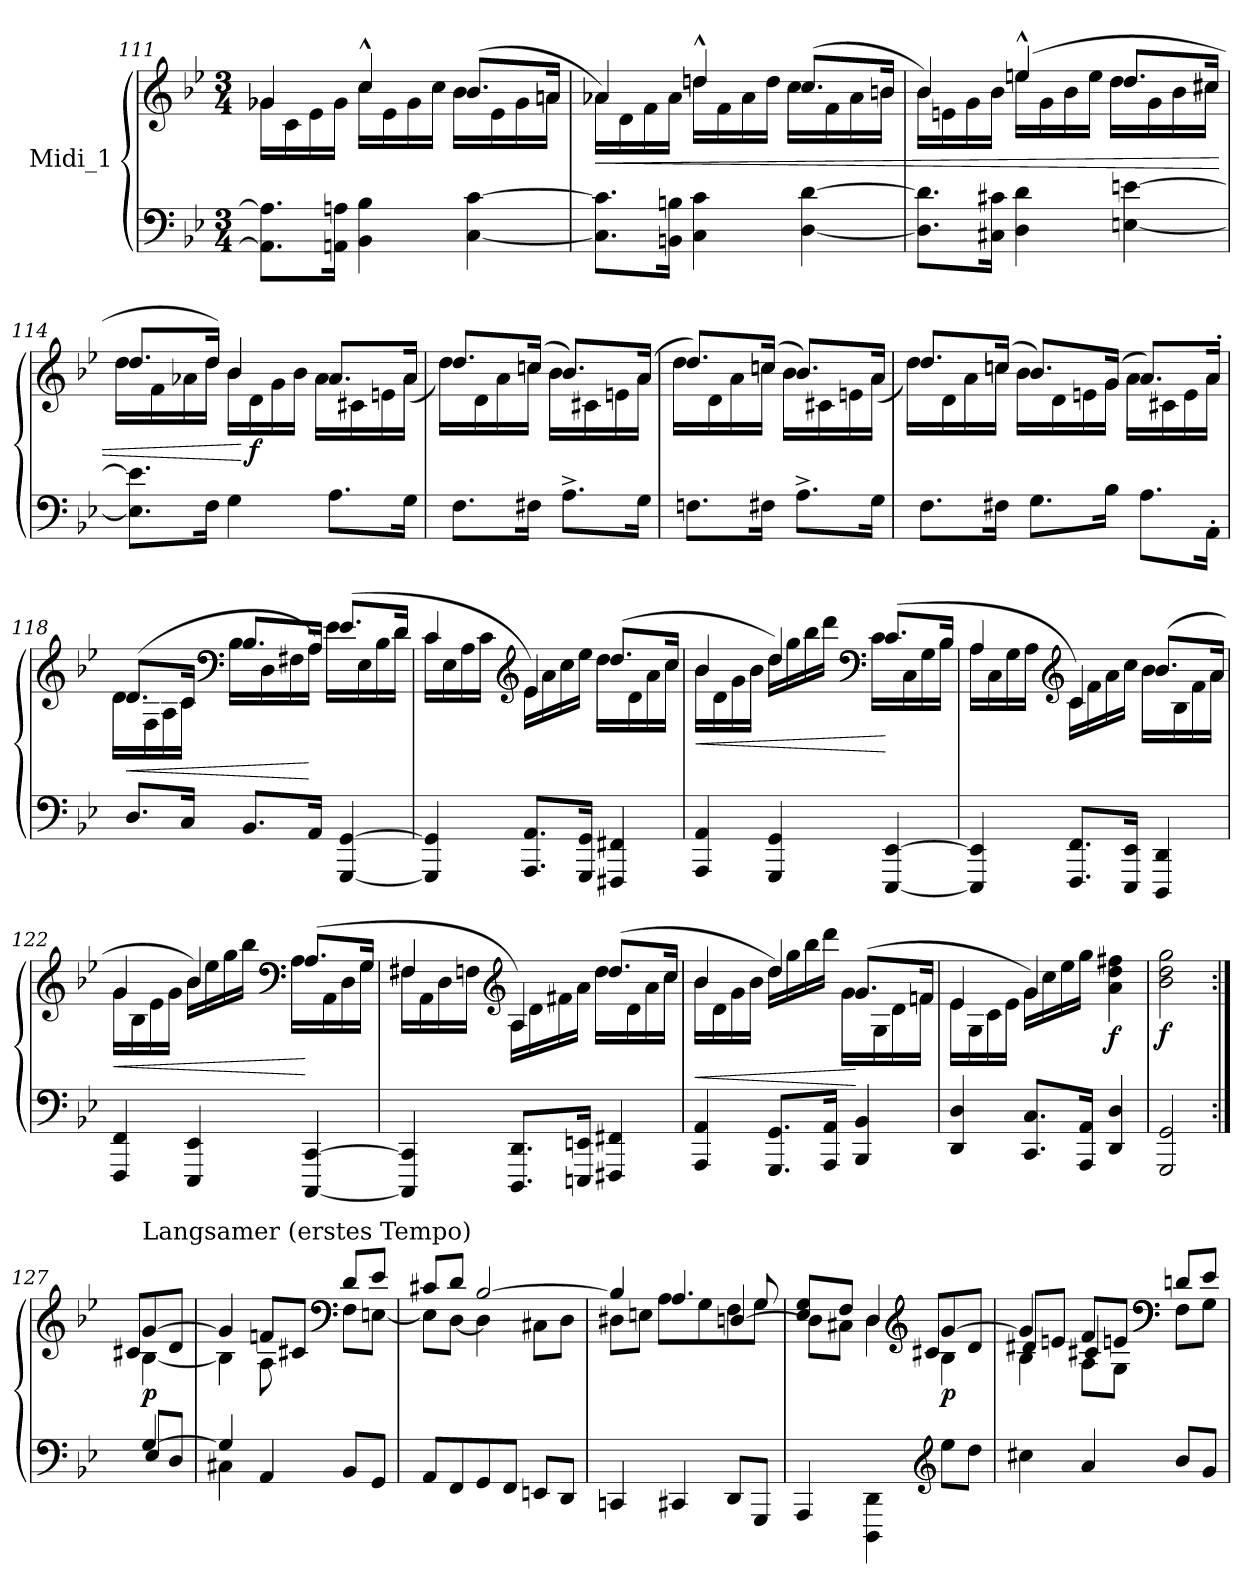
**kern	**kern	**dynam
*part1	*part1	*part1
*staff2	*staff1	*staff1/2
*I"Midi_1	*	*
*clefF4	*clefG2	*
*k[b-e-]	*k[b-e-]	*
*B-:	*B-:	*
*M3/4	*M3/4	*
=111	=111	=111
*	*^	*
8.AA-\] 8.A-\]L	4g-X/	16g-\LL	.
.	.	16c\	.
.	.	16e-\	.
16AAn\ 16An\Jk	.	16g-\JJ	.
4BB-\ 4B-\	4cc^^/	16cc\LL	.
.	.	16e-\	.
.	.	16g-\	.
.	.	16cc\JJ	.
[4C\ [4c\	(>8.b-/L	16b-\LL	.
.	.	16e-\	.
.	.	16g-\	.
.	16ani/Jk	16ani\JJ	.
=112	=112	=112	=112
!	!	!	!LO:HP:b
8.C\] 8.c\]L	4a-X/	16a-\LL)	<
.	.	16d\	.
.	.	16f\	.
16BBn\ 16Bn\Jk	.	16a-\JJ	.
4C\ 4c\	4ddni^^/	16ddni\LL	.
.	.	16f\	.
.	.	16a-\	.
.	.	16dd\JJ	.
[4D\ [4d\	(>8.cc/L	16cc\LL	.
.	.	16f\	.
.	.	16a-\	.
.	16bn/Jk	16b\JJ	.
=113	=113	=113	=113
8.D\] 8.d\]L	4b-i/)	16b-i\LL	.
.	.	16en\	.
.	.	16g\	.
16C#X\ 16c#X\Jk	.	16b-\JJ	.
4D\ 4d\	(>4een^^/	16ee\LL	.
.	.	16g\	.
.	.	16b-\	.
.	.	16ee\JJ	.
[4En\ [4en\	8.dd/L	16dd\LL	.
.	.	16g\	.
.	.	16b-\	.
.	16cc#X/Jk	16cc#\JJ	.
=114	=114	=114	=114
8.E\] 8.e\]L	8.dd/L	16dd\LL	.
.	.	16f\	.
.	.	16a-X\	.
16F\Jk	16dd/Jk)	16dd\JJ	.
4G\	4b-/	16b-\LL	.
!	!	!	!LO:DY:n=1:b
.	.	16d\	[ f
.	.	16g\	.
.	.	16b-\JJ	.
8.A\L	8.a-/L	16a-\LL	.
.	.	16c#X\	.
.	.	16en\	.
16G\Jk	16a-/Jk	(>16a-\JJ	.
!!LO:LB:g=z	!!
=115	=115	=115	=115
8.F\L	8.dd/L	16dd\LL)	.
.	.	16d\	.
.	.	16a\	.
16F#X\Jk	(>16ccni/Jk	16ccni\JJ	.
8.A^\L	8.b-/L)	16b-\LL	.
.	.	16c#X\	.
.	.	16en\	.
16G\Jk	(>16a/Jk	16a\JJ	.
=116	=116	=116	=116
8.Fni\L	8.dd/L)	16dd\LL	.
.	.	16d\	.
.	.	16a\	.
16F#X\Jk	(>16ccni/Jk	16ccni\JJ	.
8.A^\L	8.b-/L)	16b-\LL	.
.	.	16c#X\	.
.	.	16en\	.
16G\Jk	16a/Jk	(>16a\JJ	.
=117	=117	=117	=117
8.F\L	8.dd/L	16dd\LL)	.
.	.	16d\	.
.	.	16a\	.
16F#X\Jk	(>16ccni/Jk	16ccni\JJ	.
8.G\L	8.b-/L)	16b-\LL	.
.	.	16d\	.
.	.	16en\	.
16B-\Jk	(>16g/Jk	16g\JJ	.
8.A\L	8.a/L)	16a\LL	.
.	.	16c#X\	.
.	.	16e\	.
16AA'\Jk	16a'/Jk	16a\JJ	.
!!LO:LB:g=z	!!
=118	=118	=118	=118
!	!	!	!LO:HP:b
8.D/L	(>8.d/L	16d\LL	<
.	.	16F\	.
.	.	16A\	.
16C/Jk	16c/Jk	16c\JJ	.
*	*clefF4	*	*
8.BB-/L	8.B-/L	16B-\LL	.
.	.	16D\	.
.	.	16F#X\	.
16AA/Jk	16A/Jk	16A\JJ)	[
[4GGG/ [4GG/	(>8.e-i/L	16e-i\LL	.
.	.	16E-\	.
.	.	16B-\	.
.	16d/Jk	16d\JJ	.
=119	=119	=119	=119
4GGG/] 4GG/]	4c/	16c\LL	.
.	.	16E-\	.
.	.	16A\	.
.	.	16c\JJ	.
*	*clefG2	*	*
8.AAA/ 8.AA/L	4e-/	16e-\LL)	.
.	.	16a\	.
.	.	16cc\	.
16GGG/ 16GG/Jk	.	16ee-\JJ	.
4FFF#X/ 4FF#X/	(>8.dd/L	16dd\LL	.
.	.	16d\	.
.	.	16a\	.
.	16cc/Jk	16cc\JJ	.
=120	=120	=120	=120
!	!	!	!LO:HP:b
4AAA/ 4AA/	4b-/	16b-\LL	<
.	.	16d\	.
.	.	16g\	.
.	.	16b-\JJ	.
4GGG/ 4GG/	4dd/)	16dd\LL	.
.	.	16gg\	.
.	.	16bb-\	.
.	.	16ddd\JJ	.
*	*clefF4	*	*
[4EEE-/ [4EE-/	(>8.c/L	16c\LL	[
.	.	16C\	.
.	.	16G\	.
.	16B-/Jk	16B-\JJ	.
!!LO:LB:g=z	!!
=121	=121	=121	=121
4EEE-/] 4EE-/]	4A/	16A\LL	.
.	.	16C\	.
.	.	16G\	.
.	.	16A\JJ	.
*	*clefG2	*	*
8.FFF/ 8.FF/L	4c/	16c\LL)	.
.	.	16f\	.
.	.	16a\	.
16EEE-/ 16EE-/Jk	.	16cc\JJ	.
4DDD/ 4DD/	(>8.b-/L	16b-\LL	.
.	.	16B-\	.
.	.	16f\	.
.	16a/Jk	16a\JJ	.
=122	=122	=122	=122
!	!	!	!LO:HP:b
4FFF/ 4FF/	4g/	16g\LL	<
.	.	16B-\	.
.	.	16e-\	.
.	.	16g\JJ	.
4EEE-/ 4EE-/	4b-/)	16b-\LL	.
.	.	16ee-\	.
.	.	16gg\	.
.	.	16bb-\JJ	.
*	*clefF4	*	*
[4CCC/ [4CC/	(>8.A/L	16A\LL	[
.	.	16AA\	.
.	.	16D\	.
.	16G/Jk	16G\JJ	.
=123	=123	=123	=123
4CCC/] 4CC/]	4F#X/	16F#\LL	.
.	.	16AA\	.
.	.	16D\	.
.	.	16Fn\JJ	.
*	*clefG2	*	*
8.DDD/ 8.DD/L	4A/	16A\LL)	.
.	.	16d\	.
.	.	16f#X\	.
16EEEn/ 16EEn/Jk	.	16a\JJ	.
4FFF#X/ 4FF#X/	(>8.dd/L	16dd\LL	.
.	.	16d\	.
.	.	16a\	.
.	16cc/Jk	16cc\JJ	.
!!LO:LB:g=z	!!
=124	=124	=124	=124
!	!	!	!LO:HP:b
4AAA/ 4AA/	4b-/	16b-\LL	<
.	.	16d\	.
.	.	16g\	.
.	.	16b-\JJ	.
8.GGG/ 8.GG/L	4dd/	16dd\LL)	.
.	.	16gg\	.
.	.	16bb-\	.
16AAA/ 16AA/Jk	.	16ddd\JJ	.
4BBB-/ 4BB-/	(>8.g/L	16g\LL	[
.	.	16G\	.
.	.	16d\	.
.	16fni/Jk	16fni\JJ	.
=125	=125	=125	=125
4DD/ 4D/	4e-/	16e-\LL	.
.	.	16G\	.
.	.	16c\	.
.	.	16e-\JJ	.
8.CC/ 8.C/L	4g/)	16g\LL	.
.	.	16cc\	.
.	.	16ee-\	.
16AAA/ 16AA/Jk	.	16gg\JJ	.
!	!	!	!LO:DY:b
4DD/ 4D/	4a\ 4dd\ 4ff#X\	4ryy	f
=126	=126	=126	=126
!	!	!	!LO:DY:b
*	*v	*v	*
2GGG/ 2GG/	2b-\ 2dd\ 2gg\	f
!!LO:LB:g=z
=127:|!	=127:|!	=127:|!
*^	*^	*
*	*	*	*^	*
!	!	!LO:TX:a:t=Langsamer (erstes Tempo)	!	!	!
!	!	!	!	!	!LO:DY:b
[4G/	8E-/L	[4g/	[4B-\	8c#X/L	p
.	8D/J	.	.	8d/J	.
*	*	*	*v	*v	*
=128	=128	=128	=128	=128
4C#X\	4G/]	4g/]	4B-\]	.
4AA/	2ryy	8fni/L	8A\	.
.	.	8c#X/J	8ryy	.
*	*	*clefF4	*	*
8BB-/L	.	8d/L	8F\L	.
8GG/J	.	8e-/J	[8En\J	.
*v	*v	*	*	*
=129	=129	=129	=129
8AA/L	8c#X/L	8E\L]	.
8FF/	8d/J	[8D\J	.
8GG/	[>2B-/	4D\]	.
8FF/J	.	.	.
8EEn/L	.	8C#X\L	.
8DD/J	.	8D\J	.
=130	=130	=130	=130
*	*	*^	*
4CCni/	4B-/]	8D#X\L	2ryy	.
.	.	8En\J	.	.
4CC#X/	4.A/	8A\L	.	.
.	.	8G\	.	.
8DD/L	.	8F\	[<4Dn/	.
8GGG/J	8G/	8G\J	.	.
=131	=131	=131	=131	=131
*^	*	*	*	*
2rBByy	4AAA/	8E-/ 8G/L	8D\L]	2ryy	.
.	.	8F/J	8C#X\J	.	.
.	4DDD\ 4DD\	4D/	4D\	.	.
*clefG2	*	*clefG2	*	*	*
!	!	!	!	!	!LO:DY:b
4ryy	8ee-i\L	[4g/	4B-\	8c#X/L	p
.	8dd\J	.	.	8d/J	.
=132	=132	=132	=132	=132	=132
2ryy	4cc#X\	4g/]	4B-\	8d#X/L	.
.	.	.	.	8en/J	.
.	4a/	8f/L	8A\L	4c#X/	.
.	.	8en/J	8G\J	.	.
*	*	*clefF4	*	*	*
4ryy	8b-/L	8dni/L	8F\L	4ryy	.
.	8g/J	8e/J	8G\J	.	.
*v	*v	*	*	*	*
*	*v	*v	*v	*
=	=	=
*-	*-	*-
